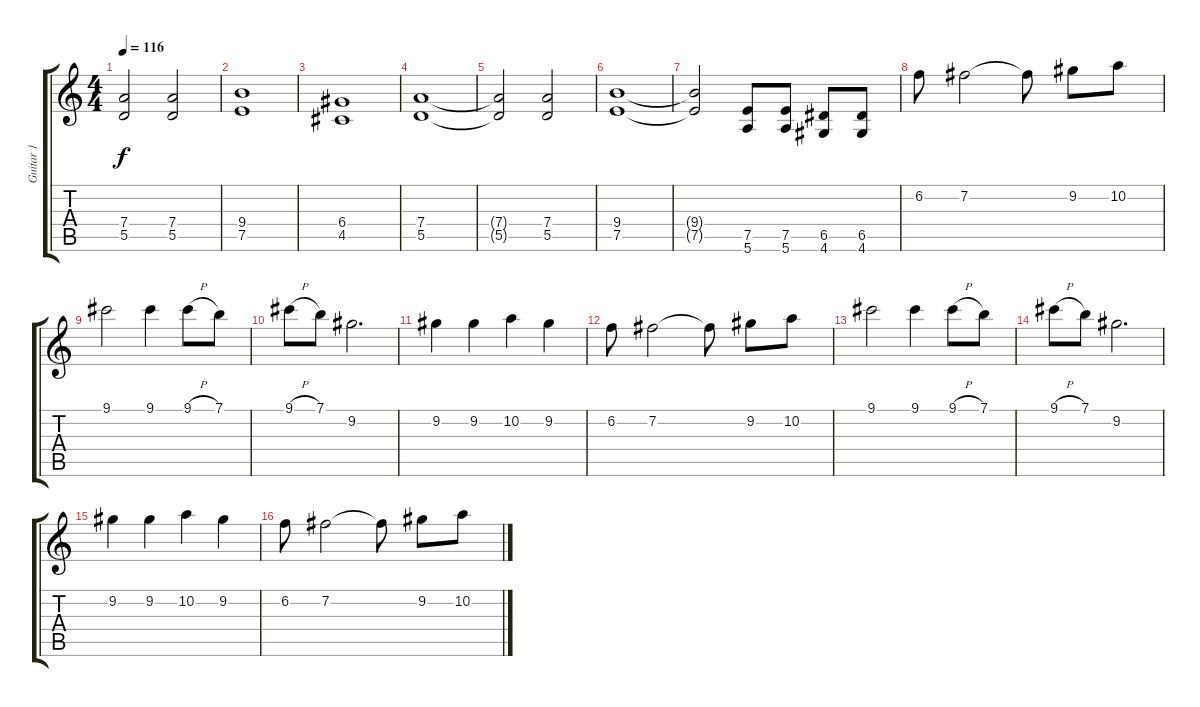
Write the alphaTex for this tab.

\track ("Guitar 1" "Guitar 1") {instrument acousticguitarsteel}
\staff {score tabs}
\tuning (E4 B3 G3 D3 A2 E2) {hide}
\ts (4 4)
\tempo 116
\clef g2
\ks c
(7.4{t} 5.5{t}).2{dy f} (7.4 5.5).2 |
(9.4 7.5).1 |
(6.4 4.5).1 |
(7.4 5.5).1 |
(7.4{t} 5.5{t}).2 (7.4 5.5).2 |
(9.4 7.5).1 |
(9.4{t} 7.5{t}).2 (7.5 5.6).8 (7.5 5.6).8 (6.5 4.6).8 (6.5 4.6).8 |
6.2.8{volume 11 balance 8 instrument overdrivenguitar} 7.2.2 7.2{t}.8 9.2.8 10.2.8 |
9.1.2 9.1.4 9.1{h}.8 7.1.8 |
9.1{h}.8 7.1.8 9.2.2{d} |
9.2.4 9.2.4 10.2.4 9.2.4 |
6.2.8 7.2.2 7.2{t}.8 9.2.8 10.2.8 |
9.1.2 9.1.4 9.1{h}.8 7.1.8 |
9.1{h}.8 7.1.8 9.2.2{d} |
9.2.4 9.2.4 10.2.4 9.2.4 |
6.2.8 7.2.2 7.2{t}.8 9.2.8 10.2.8
